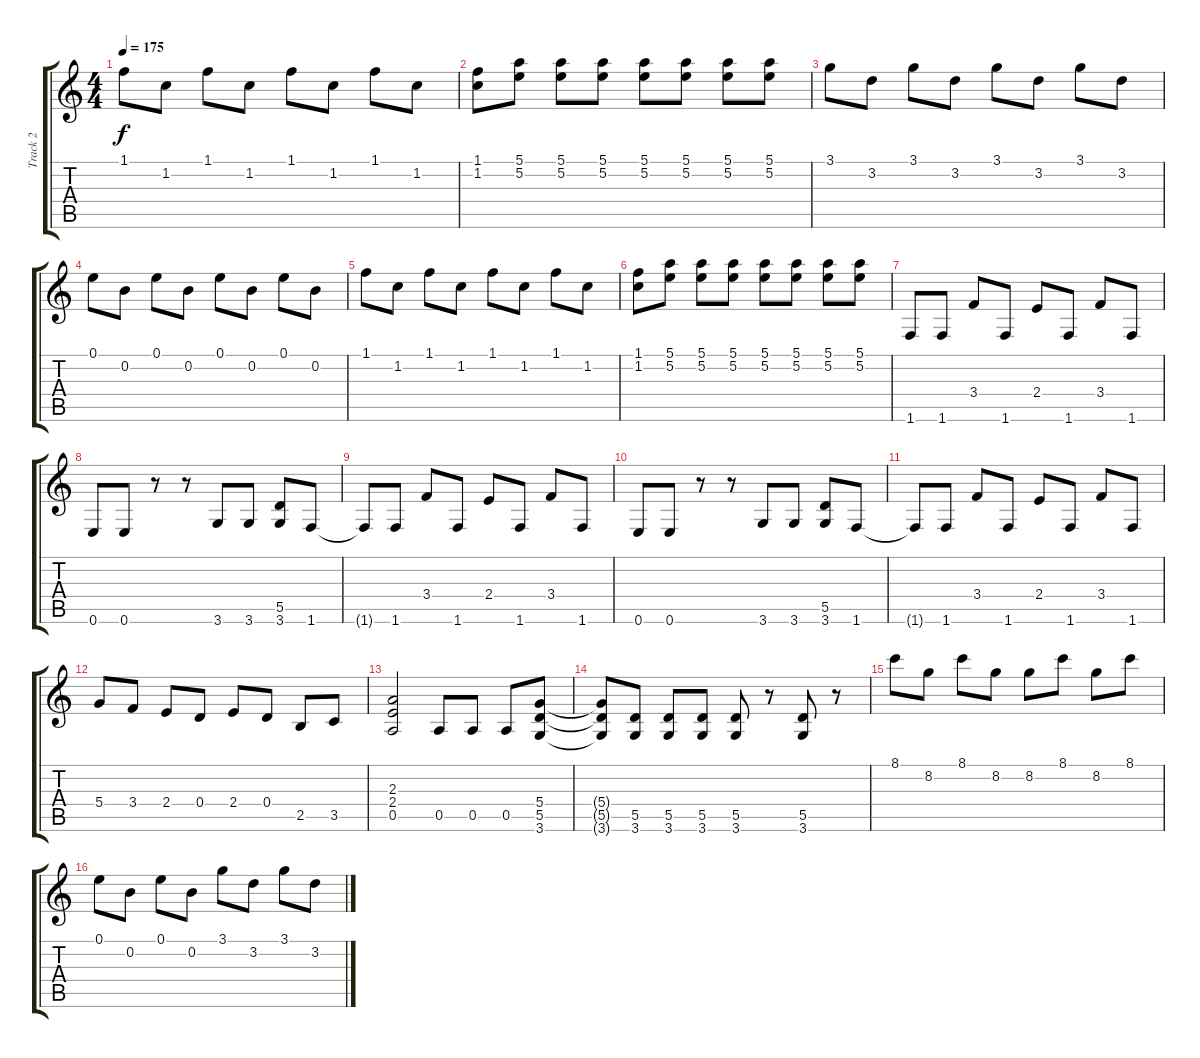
\track ("Track 2" "Track 2") {instrument overdrivenguitar}
\staff {score tabs}
\tuning (E4 B3 G3 D3 A2 E2) {hide}
\ts (4 4)
\tempo 175
\clef g2
\ks c
1.1.8{dy f} 1.2.8 1.1.8 1.2.8 1.1.8 1.2.8 1.1.8 1.2.8 |
(1.1 1.2).8 (5.1 5.2).8 (5.1 5.2).8 (5.1 5.2).8 (5.1 5.2).8 (5.1 5.2).8 (5.1 5.2).8 (5.1 5.2).8 |
3.1.8 3.2.8 3.1.8 3.2.8 3.1.8 3.2.8 3.1.8 3.2.8 |
0.1.8 0.2.8 0.1.8 0.2.8 0.1.8 0.2.8 0.1.8 0.2.8 |
1.1.8 1.2.8 1.1.8 1.2.8 1.1.8 1.2.8 1.1.8 1.2.8 |
(1.1 1.2).8 (5.1 5.2).8 (5.1 5.2).8 (5.1 5.2).8 (5.1 5.2).8 (5.1 5.2).8 (5.1 5.2).8 (5.1 5.2).8 |
1.6.8 1.6.8 3.4.8 1.6.8 2.4.8 1.6.8 3.4.8 1.6.8 |
0.6.8 0.6.8 r.8 r.8 3.6.8 3.6.8 (5.5 3.6).8 1.6.8 |
1.6{t}.8 1.6.8 3.4.8 1.6.8 2.4.8 1.6.8 3.4.8 1.6.8 |
0.6.8 0.6.8 r.8 r.8 3.6.8 3.6.8 (5.5 3.6).8 1.6.8 |
1.6{t}.8 1.6.8 3.4.8 1.6.8 2.4.8 1.6.8 3.4.8 1.6.8 |
5.4.8 3.4.8 2.4.8 0.4.8 2.4.8 0.4.8 2.5.8 3.5.8 |
(2.3 2.4 0.5).2 0.5.8 0.5.8 0.5.8 (5.4 5.5 3.6).8 |
(5.4{t} 5.5{t} 3.6{t}).8 (5.5 3.6).8 (5.5 3.6).8 (5.5 3.6).8 (5.5 3.6).8 r.8 (5.5 3.6).8 r.8 |
8.1.8 8.2.8 8.1.8 8.2.8 8.2.8 8.1.8 8.2.8 8.1.8 |
0.1.8 0.2.8 0.1.8 0.2.8 3.1.8 3.2.8 3.1.8 3.2.8
